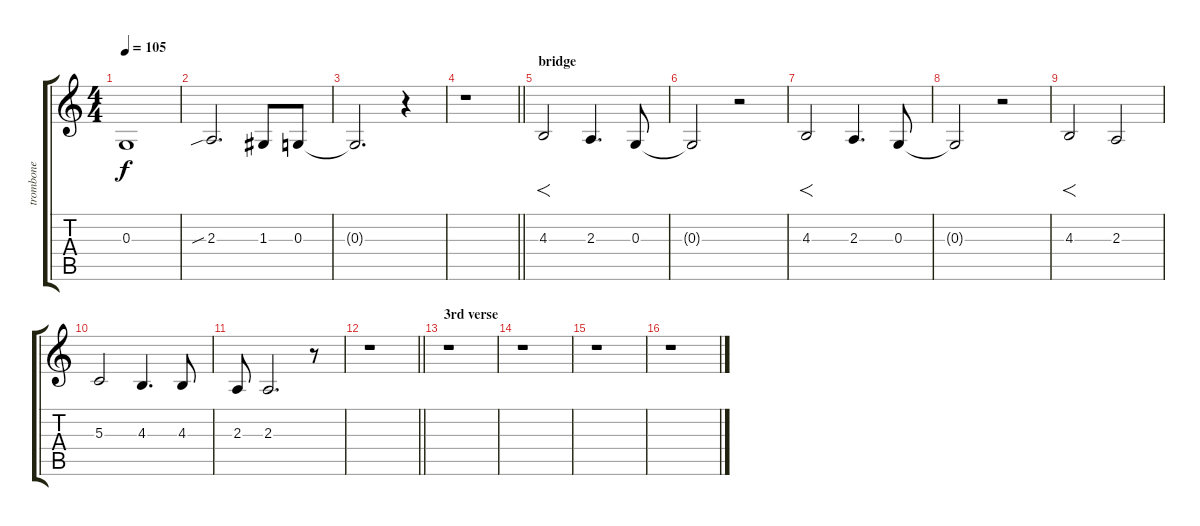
\track ("trombone" "trombone") {instrument trombone}
\staff {score tabs}
\tuning (E4 B3 G3 D3 A2 E2) {hide}
\ts (4 4)
\tempo 105
\clef g2
\ks c
0.3.1{dy f} |
2.3{sib}.2{d} 1.3.8 0.3.8 |
0.3{t}.2{d} r.4 |
\barLineRight lightlight
r.1 |
\section ("" "bridge")
4.3.2{f} 2.3.4{d} 0.3.8 |
0.3{t}.2 r.2 |
4.3.2{f} 2.3.4{d} 0.3.8 |
0.3{t}.2 r.2 |
4.3.2{f} 2.3.2 |
5.3.2 4.3.4{d} 4.3.8 |
2.3.8 2.3.2{d} r.8 |
\barLineRight lightlight
r.1 |
\section ("" "3rd verse")
r.1 |
r.1 |
r.1 |
r.1
